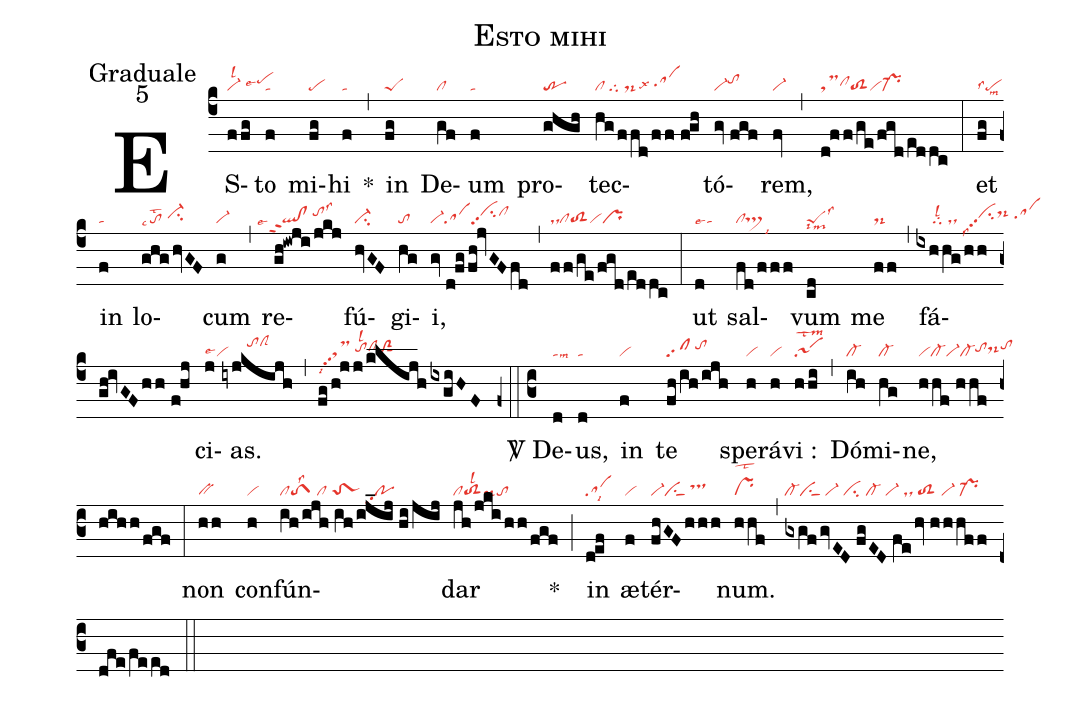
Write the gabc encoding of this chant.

name:Esto mihi;
office-part:Graduale;
mode:5;
nabc-lines:1;
%%
(c4) ES(ffg|vi-lsl2/pehilse7)to(f|ta) mi(fg|pe)hi(f|ta) <sp>*</sp>(,) in(fg|peS) De(gf|cl)um(f|ta) pro(ghgh|tr)tec(hgffd/ff//fgh|cl/tg/ds-lsx3/sahh)tó(gv//fgf|vi-tohi)rem,(fv|vi-) (,) (d!ff/ge/fgd/eddc|tsMclhhtoS2vipr-) (:) et(fg|pelss4lsm8) in(f|ta) lo(ghghvGF|tolsc7lst2/ci-hh)cum(g|vi-) (,) re(gh!iwji/jkj|`````ql!clppt2lse4/tohilss3)fú(hvGF|ci-)gi(hg|to)i,(gv//d!fg/fh!jvGFfd|vi-sacihipp2clhi) (,) (ff/ge/fgd/eddc|dscltoS2vipr) (:) ut(d|talse4) sal(fd/fff|clts>lsi9)vum(cd|peSlsim8lss3) me(ff|ds-) (,) fá(ixhhg/hh//gh!ivGFhh//f!hj|/////tglsl2/ds/cihhpp2lss7ds-hi/sahh)ci(j|vilse4)as.(iyjkijh|////////tohjclShj) (,) (fg/h!jj/klijh/ixgiHF|tsMpp2lsi7/tohhlsl2clShhtoS2hhsut1) (z0::c3) <sp>V/</sp> De(d|talsm9)us,(d|ta) in(f|vi) te(fh/ih/ijh|clpp2/tohi) spe(h|vi)rá(h|vi)vi :(hhi|sa1lstm2) (,) Dó(ih|cl-)mi(hg|cl-)ne,(hhf//hhf//hihh/fgf|vicl-vi-cl-tohhds-hhtohi) (:) non(hh|bv) con(h|vi)fún(ih/ijh//ih/ij_ij//hi/jij|cltoS1lss2/cl/trS1/popp2)dar(jh/jkihh/fgf|cltoS2lsl2ds-to) <sp>*</sp>(;) in(def|salsi8) æ(f|vi)tér(fhGFhhh|vi-visu1sut1/tshi)num.(hhf|prlst2) (,) (gxgfgvED//fgED//fehv//hhhff//dfe/feed|cl-visu1sut1/vi-/ci/cl-/vi-/ds/toS2/vi-/pr-) (::)
